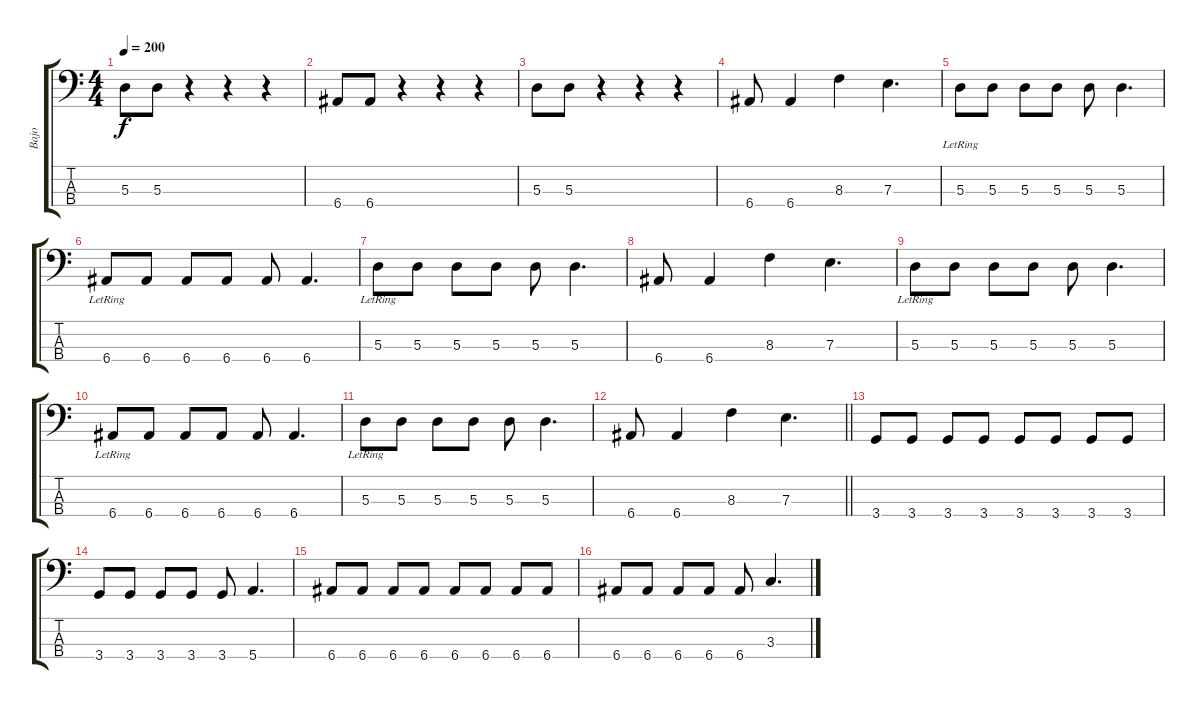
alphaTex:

\track ("Bajo" "Bajo") {instrument electricbassfinger}
\staff {score tabs}
\tuning (G2 D2 A1 E1) {hide}
\ts (4 4)
\tempo 200
\clef f4
\ks c
5.3.8{dy f} 5.3.8 r.4 r.4 r.4 |
6.4.8 6.4.8 r.4 r.4 r.4 |
5.3.8 5.3.8 r.4 r.4 r.4 |
6.4.8 6.4.4 8.3.4 7.3.4{d} |
5.3{lr}.8 5.3.8 5.3.8 5.3.8 5.3.8 5.3.4{d} |
6.4{lr}.8 6.4.8 6.4.8 6.4.8 6.4.8 6.4.4{d} |
5.3{lr}.8 5.3.8 5.3.8 5.3.8 5.3.8 5.3.4{d} |
6.4.8 6.4.4 8.3.4 7.3.4{d} |
5.3{lr}.8 5.3.8 5.3.8 5.3.8 5.3.8 5.3.4{d} |
6.4{lr}.8 6.4.8 6.4.8 6.4.8 6.4.8 6.4.4{d} |
5.3{lr}.8 5.3.8 5.3.8 5.3.8 5.3.8 5.3.4{d} |
\barLineRight lightlight
6.4.8 6.4.4 8.3.4 7.3.4{d} |
3.4.8 3.4.8 3.4.8 3.4.8 3.4.8 3.4.8 3.4.8 3.4.8 |
3.4.8 3.4.8 3.4.8 3.4.8 3.4.8 5.4.4{d} |
6.4.8 6.4.8 6.4.8 6.4.8 6.4.8 6.4.8 6.4.8 6.4.8 |
6.4.8 6.4.8 6.4.8 6.4.8 6.4.8 3.3.4{d}
